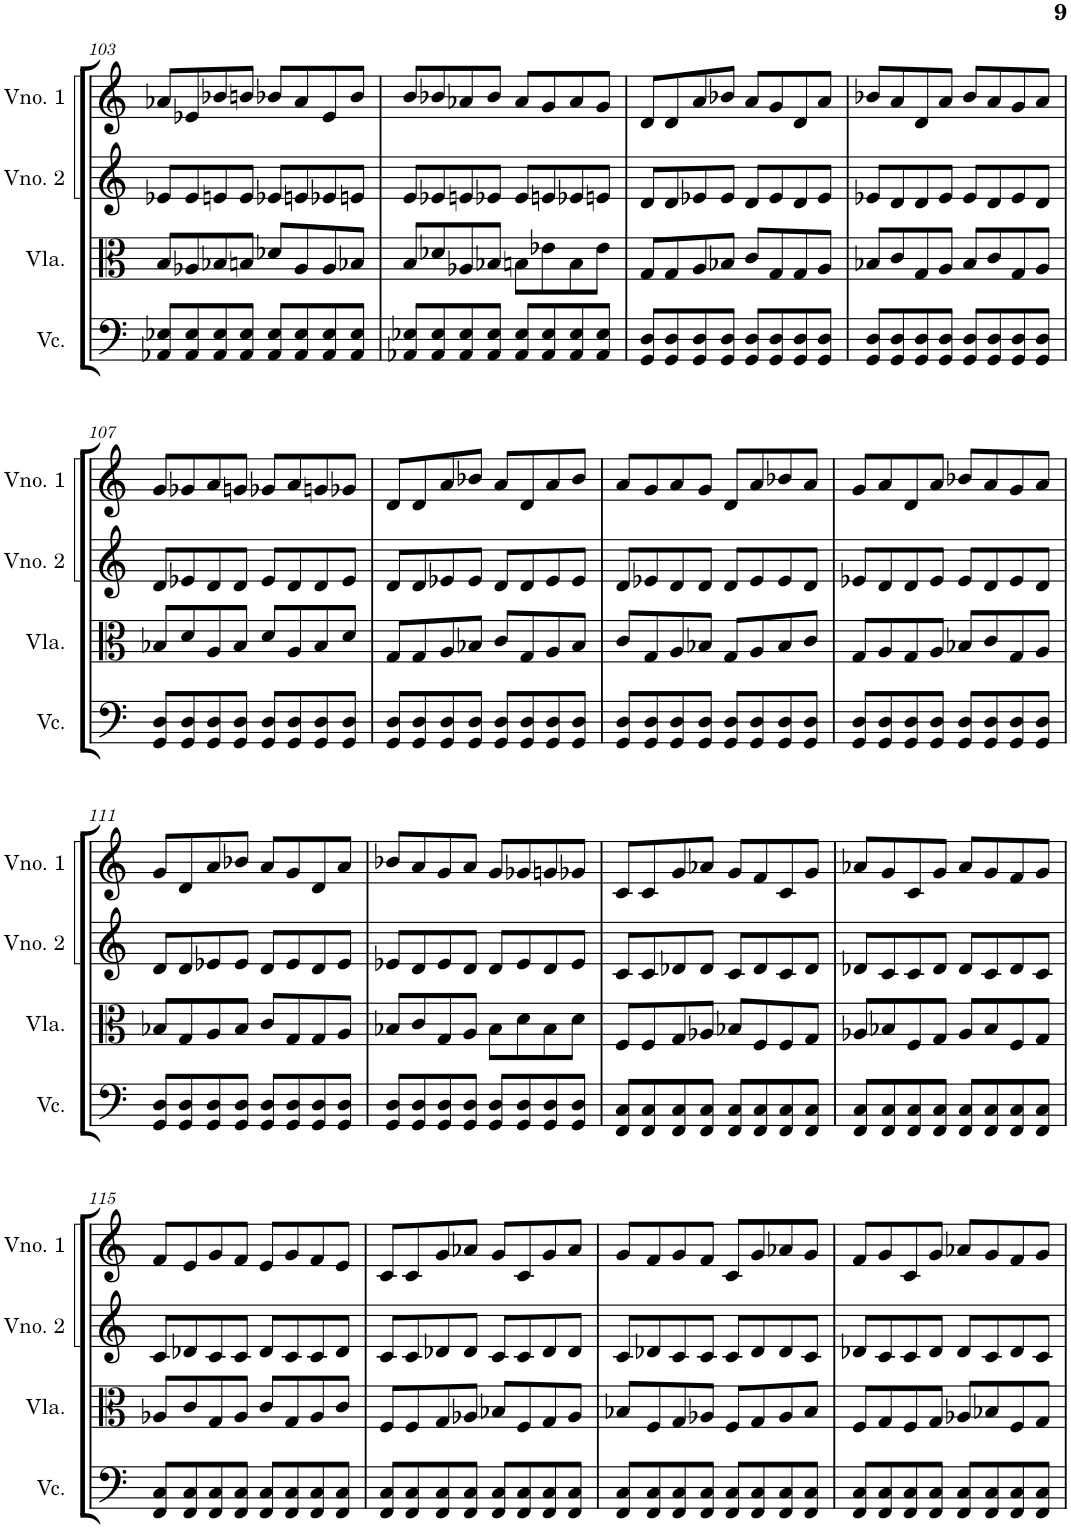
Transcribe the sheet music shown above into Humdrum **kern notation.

**kern	**kern	**kern	**kern
*part4	*part3	*part2	*part1
*staff4	*staff3	*staff2	*staff1
*I"Violoncelo	*I"Viola	*I"Violino 2	*I"Violino 1
*I'Vc.	*I'Vla.	*I'Vno. 2	*I'Vno. 1
!!LO:PB:g=z
*clefF4	*clefC3	*clefG2	*clefG2
*k[]	*k[]	*k[]	*k[]
*M4/4	*M4/4	*M4/4	*M4/4
=103	=103	=103	=103
8AA-X/ 8E-X/L	8B/L	8e-X/L	8a-X/L
8AA-/ 8E-/	8A-X/	8e-/	8e-X/
8AA-/ 8E-/	8B-X/	8en/	8b-X/
8AA-/ 8E-/J	8Bn/J	8e/J	8bn/J
8AA-/ 8E-/L	8d-X/L	8e-X/L	8b-X/L
8AA-/ 8E-/	8A-/	8en/	8a-/
8AA-/ 8E-/	8A-/	8e-X/	8e-/
8AA-/ 8E-/J	8B-X/J	8en/J	8b-/J
=104	=104	=104	=104
8AA-X/ 8E-X/L	8B/L	8e/L	8b/L
8AA-/ 8E-/	8d-X/	8e-X/	8b-X/
8AA-/ 8E-/	8A-X/	8en/	8a-X/
8AA-/ 8E-/J	8B-X/J	8e-X/J	8b-/J
8AA-/ 8E-/L	8Bn\L	8e-/L	8a-/L
8AA-/ 8E-/	8e-X\	8en/	8g/
8AA-/ 8E-/	8B\	8e-X/	8a-/
8AA-/ 8E-/J	8e-\J	8en/J	8g/J
=105	=105	=105	=105
8GG/ 8D/L	8G/L	8d/L	8d/L
8GG/ 8D/	8G/	8d/	8d/
8GG/ 8D/	8A/	8e-X/	8a/
8GG/ 8D/J	8B-X/J	8e-/J	8b-X/J
8GG/ 8D/L	8c/L	8d/L	8a/L
8GG/ 8D/	8G/	8e-/	8g/
8GG/ 8D/	8G/	8d/	8d/
8GG/ 8D/J	8A/J	8e-/J	8a/J
=106	=106	=106	=106
8GG/ 8D/L	8B-X/L	8e-X/L	8b-X/L
8GG/ 8D/	8c/	8d/	8a/
8GG/ 8D/	8G/	8d/	8d/
8GG/ 8D/J	8A/J	8e-/J	8a/J
8GG/ 8D/L	8B-/L	8e-/L	8b-/L
8GG/ 8D/	8c/	8d/	8a/
8GG/ 8D/	8G/	8e-/	8g/
8GG/ 8D/J	8A/J	8d/J	8a/J
!!LO:LB:g=z
=107	=107	=107	=107
8GG/ 8D/L	8B-X/L	8d/L	8g/L
8GG/ 8D/	8d/	8e-X/	8g-X/
8GG/ 8D/	8A/	8d/	8a/
8GG/ 8D/J	8B-/J	8d/J	8gn/J
8GG/ 8D/L	8d/L	8e-/L	8g-X/L
8GG/ 8D/	8A/	8d/	8a/
8GG/ 8D/	8B-/	8d/	8gn/
8GG/ 8D/J	8d/J	8e-/J	8g-X/J
=108	=108	=108	=108
8GG/ 8D/L	8G/L	8d/L	8d/L
8GG/ 8D/	8G/	8d/	8d/
8GG/ 8D/	8A/	8e-X/	8a/
8GG/ 8D/J	8B-X/J	8e-/J	8b-X/J
8GG/ 8D/L	8c/L	8d/L	8a/L
8GG/ 8D/	8G/	8d/	8d/
8GG/ 8D/	8A/	8e-/	8a/
8GG/ 8D/J	8B-/J	8e-/J	8b-/J
=109	=109	=109	=109
8GG/ 8D/L	8c/L	8d/L	8a/L
8GG/ 8D/	8G/	8e-X/	8g/
8GG/ 8D/	8A/	8d/	8a/
8GG/ 8D/J	8B-X/J	8d/J	8g/J
8GG/ 8D/L	8G/L	8d/L	8d/L
8GG/ 8D/	8A/	8e-/	8a/
8GG/ 8D/	8B-/	8e-/	8b-X/
8GG/ 8D/J	8c/J	8d/J	8a/J
=110	=110	=110	=110
8GG/ 8D/L	8G/L	8e-X/L	8g/L
8GG/ 8D/	8A/	8d/	8a/
8GG/ 8D/	8G/	8d/	8d/
8GG/ 8D/J	8A/J	8e-/J	8a/J
8GG/ 8D/L	8B-X/L	8e-/L	8b-X/L
8GG/ 8D/	8c/	8d/	8a/
8GG/ 8D/	8G/	8e-/	8g/
8GG/ 8D/J	8A/J	8d/J	8a/J
!!LO:LB:g=z
=111	=111	=111	=111
8GG/ 8D/L	8B-X/L	8d/L	8g/L
8GG/ 8D/	8G/	8d/	8d/
8GG/ 8D/	8A/	8e-X/	8a/
8GG/ 8D/J	8B-/J	8e-/J	8b-X/J
8GG/ 8D/L	8c/L	8d/L	8a/L
8GG/ 8D/	8G/	8e-/	8g/
8GG/ 8D/	8G/	8d/	8d/
8GG/ 8D/J	8A/J	8e-/J	8a/J
=112	=112	=112	=112
8GG/ 8D/L	8B-X/L	8e-X/L	8b-X/L
8GG/ 8D/	8c/	8d/	8a/
8GG/ 8D/	8G/	8e-/	8g/
8GG/ 8D/J	8A/J	8d/J	8a/J
8GG/ 8D/L	8B-\L	8d/L	8g/L
8GG/ 8D/	8d\	8e-/	8g-X/
8GG/ 8D/	8B-\	8d/	8gn/
8GG/ 8D/J	8d\J	8e-/J	8g-X/J
=113	=113	=113	=113
8FF/ 8C/L	8F/L	8c/L	8c/L
8FF/ 8C/	8F/	8c/	8c/
8FF/ 8C/	8G/	8d-X/	8g/
8FF/ 8C/J	8A-X/J	8d-/J	8a-X/J
8FF/ 8C/L	8B-X/L	8c/L	8g/L
8FF/ 8C/	8F/	8d-/	8f/
8FF/ 8C/	8F/	8c/	8c/
8FF/ 8C/J	8G/J	8d-/J	8g/J
=114	=114	=114	=114
8FF/ 8C/L	8A-X/L	8d-X/L	8a-X/L
8FF/ 8C/	8B-X/	8c/	8g/
8FF/ 8C/	8F/	8c/	8c/
8FF/ 8C/J	8G/J	8d-/J	8g/J
8FF/ 8C/L	8A-/L	8d-/L	8a-/L
8FF/ 8C/	8B-/	8c/	8g/
8FF/ 8C/	8F/	8d-/	8f/
8FF/ 8C/J	8G/J	8c/J	8g/J
!!LO:LB:g=z
=115	=115	=115	=115
8FF/ 8C/L	8A-X/L	8c/L	8f/L
8FF/ 8C/	8c/	8d-X/	8e/
8FF/ 8C/	8G/	8c/	8g/
8FF/ 8C/J	8A-/J	8c/J	8f/J
8FF/ 8C/L	8c/L	8d-/L	8e/L
8FF/ 8C/	8G/	8c/	8g/
8FF/ 8C/	8A-/	8c/	8f/
8FF/ 8C/J	8c/J	8d-/J	8e/J
=116	=116	=116	=116
8FF/ 8C/L	8F/L	8c/L	8c/L
8FF/ 8C/	8F/	8c/	8c/
8FF/ 8C/	8G/	8d-X/	8g/
8FF/ 8C/J	8A-X/J	8d-/J	8a-X/J
8FF/ 8C/L	8B-X/L	8c/L	8g/L
8FF/ 8C/	8F/	8c/	8c/
8FF/ 8C/	8G/	8d-/	8g/
8FF/ 8C/J	8A-/J	8d-/J	8a-/J
=117	=117	=117	=117
8FF/ 8C/L	8B-X/L	8c/L	8g/L
8FF/ 8C/	8F/	8d-X/	8f/
8FF/ 8C/	8G/	8c/	8g/
8FF/ 8C/J	8A-X/J	8c/J	8f/J
8FF/ 8C/L	8F/L	8c/L	8c/L
8FF/ 8C/	8G/	8d-/	8g/
8FF/ 8C/	8A-/	8d-/	8a-X/
8FF/ 8C/J	8B-/J	8c/J	8g/J
=118	=118	=118	=118
8FF/ 8C/L	8F/L	8d-X/L	8f/L
8FF/ 8C/	8G/	8c/	8g/
8FF/ 8C/	8F/	8c/	8c/
8FF/ 8C/J	8G/J	8d-/J	8g/J
8FF/ 8C/L	8A-X/L	8d-/L	8a-X/L
8FF/ 8C/	8B-X/	8c/	8g/
8FF/ 8C/	8F/	8d-/	8f/
8FF/ 8C/J	8G/J	8c/J	8g/J
=	=	=	=
*-	*-	*-	*-
